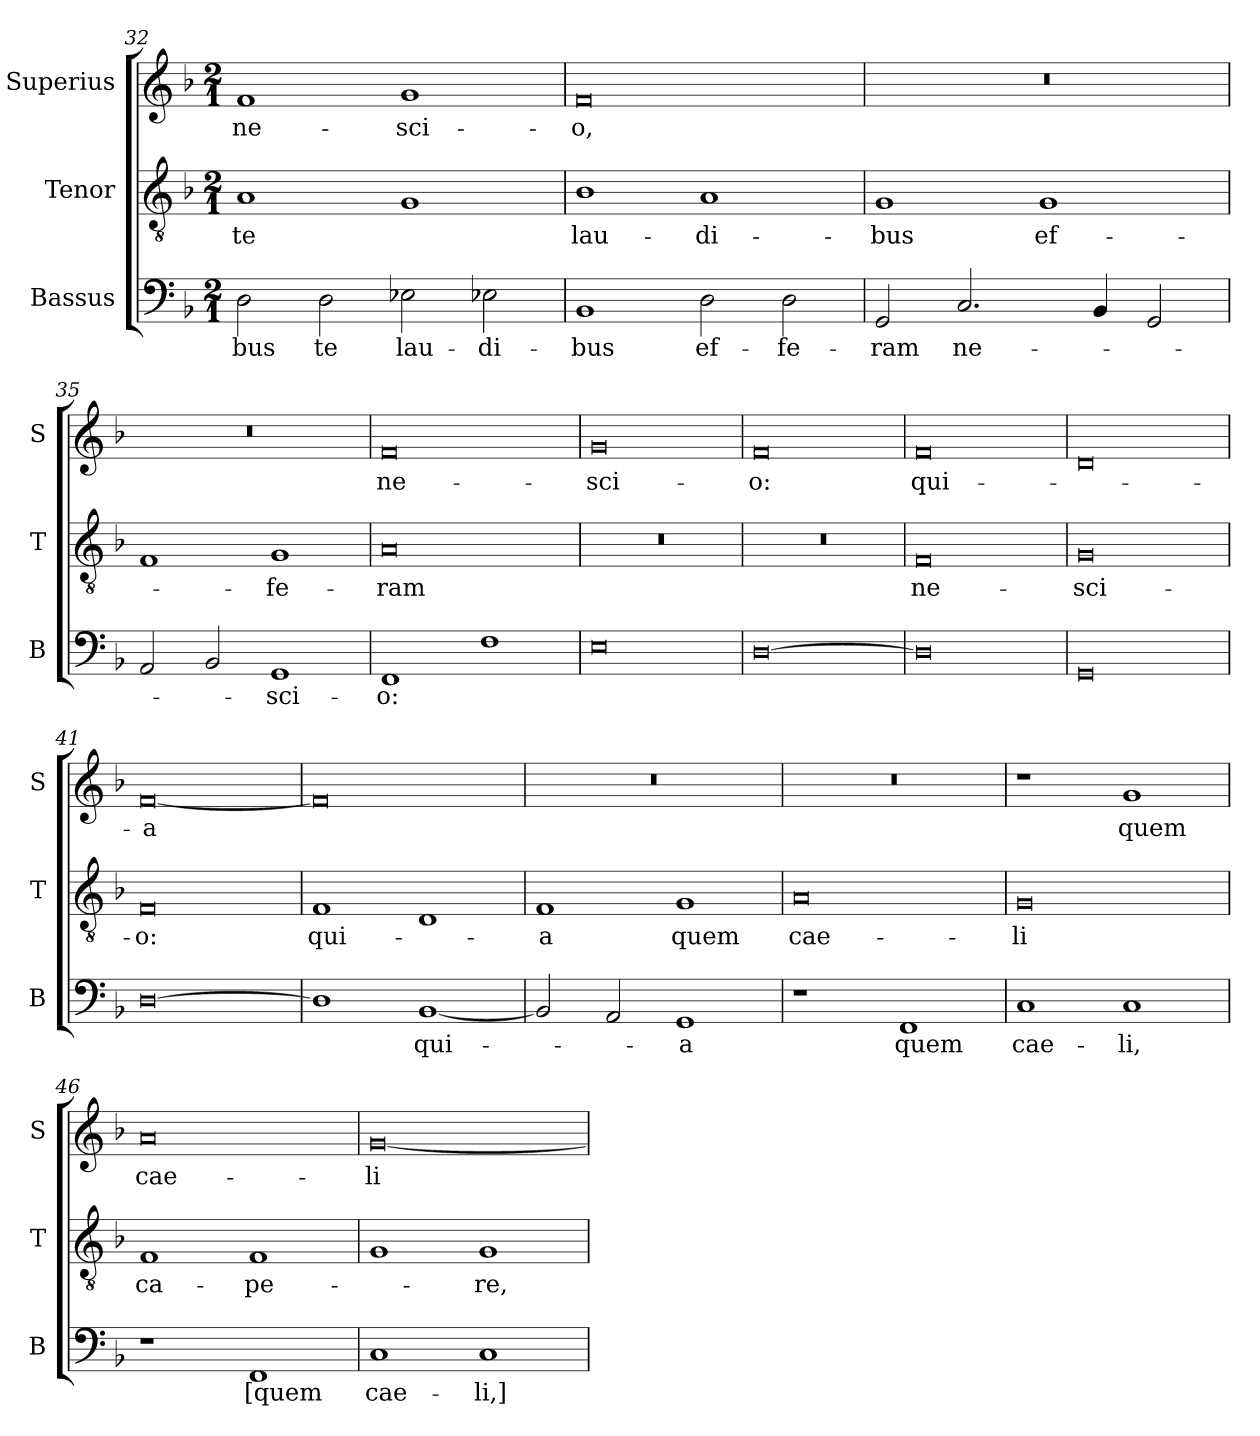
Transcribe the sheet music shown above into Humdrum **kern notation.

**kern	**text	**kern	**text	**kern	**text
*part3	*part3	*part2	*part2	*part1	*part1
*staff3	*staff3	*staff2	*staff2	*staff1	*staff1
*I"Bassus	*	*I"Tenor	*	*I"Superius	*
*I'B	*	*I'T	*	*I'S	*
*clefF4	*	*clefGv2	*	*clefG2	*
*k[b-]	*	*k[b-]	*	*k[b-]	*
*F:	*	*F:	*	*F:	*
*M2/1	*	*M2/1	*	*M2/1	*
=32	=32	=32	=32	=32	=32
2D	-bus	1A	te	1f	ne-
2D	te	.	.	.	.
2E-X	lau-	1G	.	1g	-sci-
2E-X	-di-	.	.	.	.
=33	=33	=33	=33	=33	=33
1BB-	-bus	1B-	lau-	0f	-o,
2D	ef-	1A	-di-	.	.
2D	-fe-	.	.	.	.
=34	=34	=34	=34	=34	=34
2GG	-ram	1G	-bus	0r	.
2.C	ne-	.	.	.	.
.	.	1G	ef-	.	.
4BB-	.	.	.	.	.
2GG	.	.	.	.	.
=35	=35	=35	=35	=35	=35
2AA	.	1F	.	0r	.
2BB-	.	.	.	.	.
1GG	-sci-	1G	-fe-	.	.
=36	=36	=36	=36	=36	=36
1FF	-o:	0A	-ram	0f	ne-
1F	.	.	.	.	.
=37	=37	=37	=37	=37	=37
0E	.	0r	.	0g	-sci-
=38	=38	=38	=38	=38	=38
[0D	.	0r	.	0f	-o:
=39	=39	=39	=39	=39	=39
0D]	.	0F	ne-	0f	qui-
=40	=40	=40	=40	=40	=40
0GG	.	0G	-sci-	0d	.
=41	=41	=41	=41	=41	=41
[0D	.	0F	-o:	[0f	-a
=42	=42	=42	=42	=42	=42
1D]	.	1F	qui-	0f]	.
[1BB-	qui-	1D	.	.	.
=43	=43	=43	=43	=43	=43
2BB-]	.	1F	-a	0r	.
2AA	.	.	.	.	.
1GG	-a	1G	quem	.	.
=44	=44	=44	=44	=44	=44
1r	.	0A	cae-	0r	.
1FF	quem	.	.	.	.
=45	=45	=45	=45	=45	=45
1C	cae-	0G	-li	1r	.
1C	-li,	.	.	1g	quem
=46	=46	=46	=46	=46	=46
1r	.	1F	ca-	0a	cae-
1FF	[quem	1F	-pe-	.	.
=47	=47	=47	=47	=47	=47
1C	cae-	1G	.	[0g	-li
1C	-li,]	1G	-re,	.	.
=	=	=	=	=	=
*-	*-	*-	*-	*-	*-
